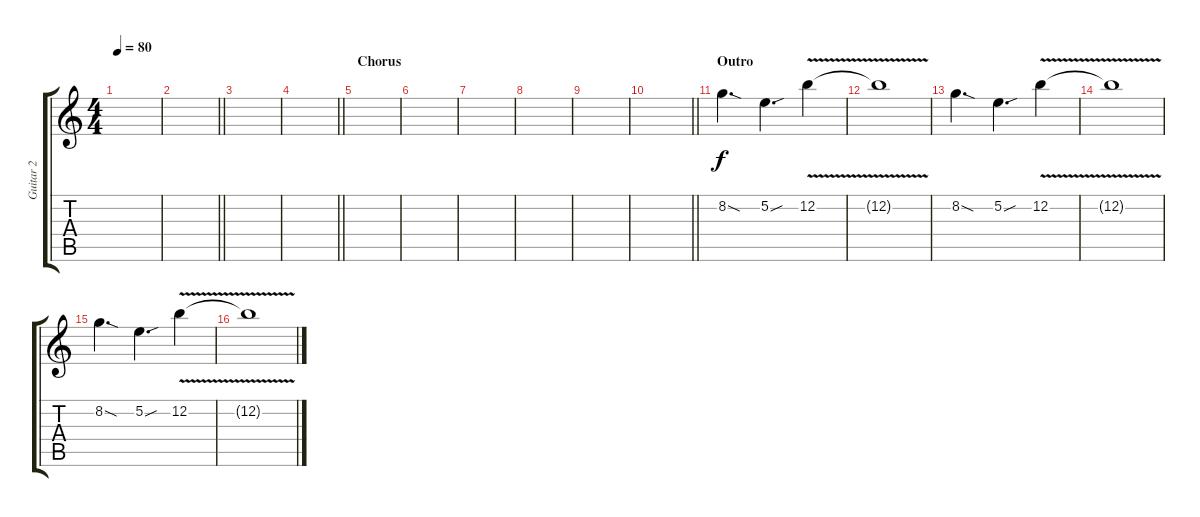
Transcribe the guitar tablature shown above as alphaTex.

\track ("Guitar 2" "Guitar 2") {instrument electricguitarjazz}
\staff {score tabs}
\tuning (E4 B3 G3 D3 A2 E2) {hide}
\ts (4 4)
\tempo 80
\clef g2
\ks c
|
\barLineRight lightlight
|
|
\barLineRight lightlight
|
\section ("" "Chorus")
|
|
|
|
|
\barLineRight lightlight
|
\section ("" "Outro")
8.2{sod}.4{d} 5.2{sou}.4{d} 12.2{v}.4 |
12.2{t}.1 |
8.2{sod}.4{d} 5.2{sou}.4{d} 12.2{v}.4 |
12.2{t}.1 |
8.2{sod}.4{d} 5.2{sou}.4{d} 12.2{v}.4 |
12.2{t}.1
